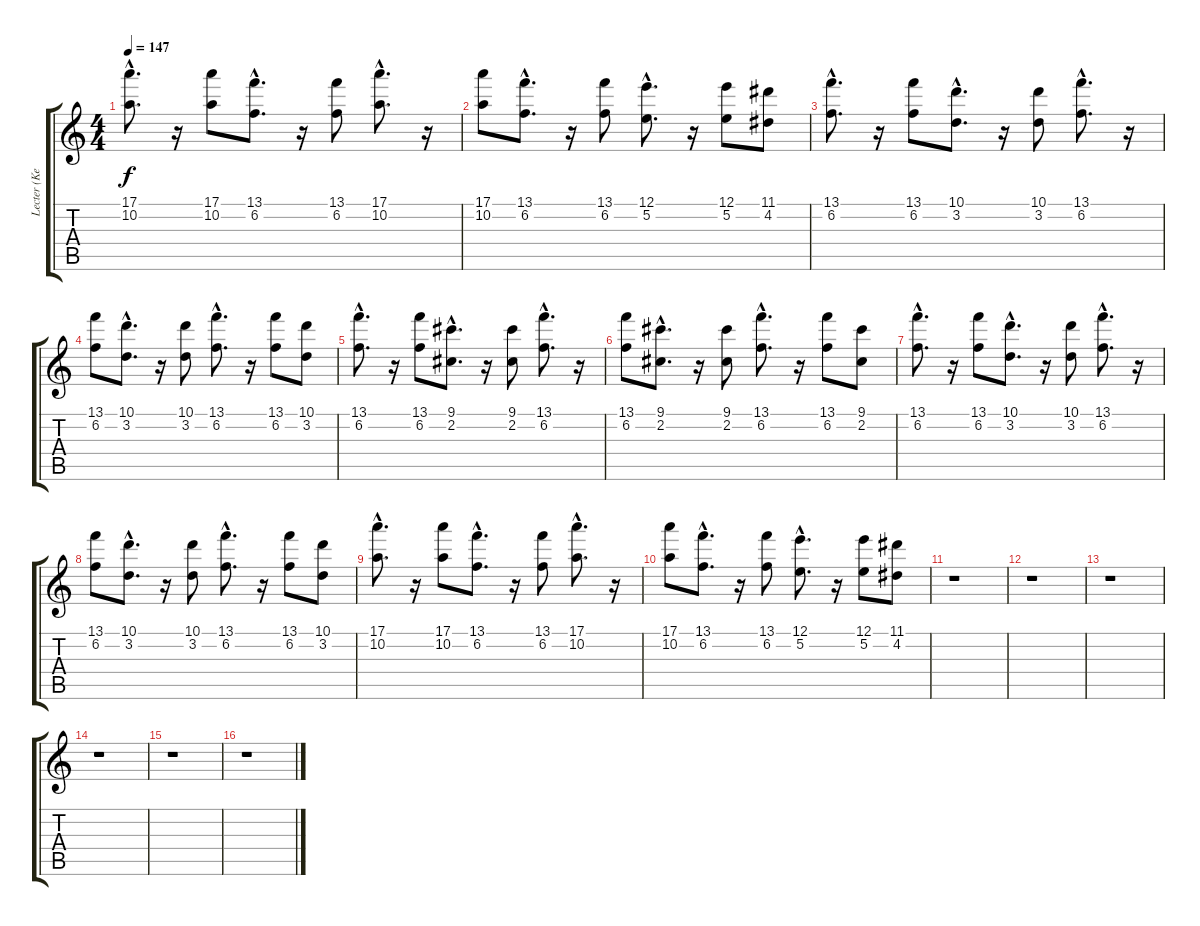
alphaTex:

\track ("Lecter (KeybRight)" "Lecter (Ke") {instrument stringensemble1}
\staff {score tabs}
\tuning (E5 B4 G4 D4 A3 E3) {hide}
\ts (4 4)
\tempo 147
\clef g2
\ks c
(17.1{hac} 10.2{hac}).8{d dy f} r.16 (17.1 10.2).8 (13.1{hac} 6.2{hac}).8{d} r.16 (13.1 6.2).8 (17.1{hac} 10.2{hac}).8{d} r.16 |
(17.1 10.2).8 (13.1{hac} 6.2{hac}).8{d} r.16 (13.1 6.2).8 (12.1{hac} 5.2{hac}).8{d} r.16 (12.1 5.2).8 (11.1 4.2).8 |
(13.1{hac} 6.2{hac}).8{d} r.16 (13.1 6.2).8 (10.1{hac} 3.2{hac}).8{d} r.16 (10.1 3.2).8 (13.1{hac} 6.2{hac}).8{d} r.16 |
(13.1 6.2).8 (10.1{hac} 3.2{hac}).8{d} r.16 (10.1 3.2).8 (13.1{hac} 6.2{hac}).8{d} r.16 (13.1 6.2).8 (10.1 3.2).8 |
(13.1{hac} 6.2{hac}).8{d} r.16 (13.1 6.2).8 (9.1{hac} 2.2{hac}).8{d} r.16 (9.1 2.2).8 (13.1{hac} 6.2{hac}).8{d} r.16 |
(13.1 6.2).8 (9.1{hac} 2.2{hac}).8{d} r.16 (9.1 2.2).8 (13.1{hac} 6.2{hac}).8{d} r.16 (13.1 6.2).8 (9.1 2.2).8 |
(13.1{hac} 6.2{hac}).8{d} r.16 (13.1 6.2).8 (10.1{hac} 3.2{hac}).8{d} r.16 (10.1 3.2).8 (13.1{hac} 6.2{hac}).8{d} r.16 |
(13.1 6.2).8 (10.1{hac} 3.2{hac}).8{d} r.16 (10.1 3.2).8 (13.1{hac} 6.2{hac}).8{d} r.16 (13.1 6.2).8 (10.1 3.2).8 |
(17.1{hac} 10.2{hac}).8{d} r.16 (17.1 10.2).8 (13.1{hac} 6.2{hac}).8{d} r.16 (13.1 6.2).8 (17.1{hac} 10.2{hac}).8{d} r.16 |
(17.1 10.2).8 (13.1{hac} 6.2{hac}).8{d} r.16 (13.1 6.2).8 (12.1{hac} 5.2{hac}).8{d} r.16 (12.1 5.2).8 (11.1 4.2).8 |
r.1 |
r.1 |
r.1 |
r.1 |
r.1 |
r.1
